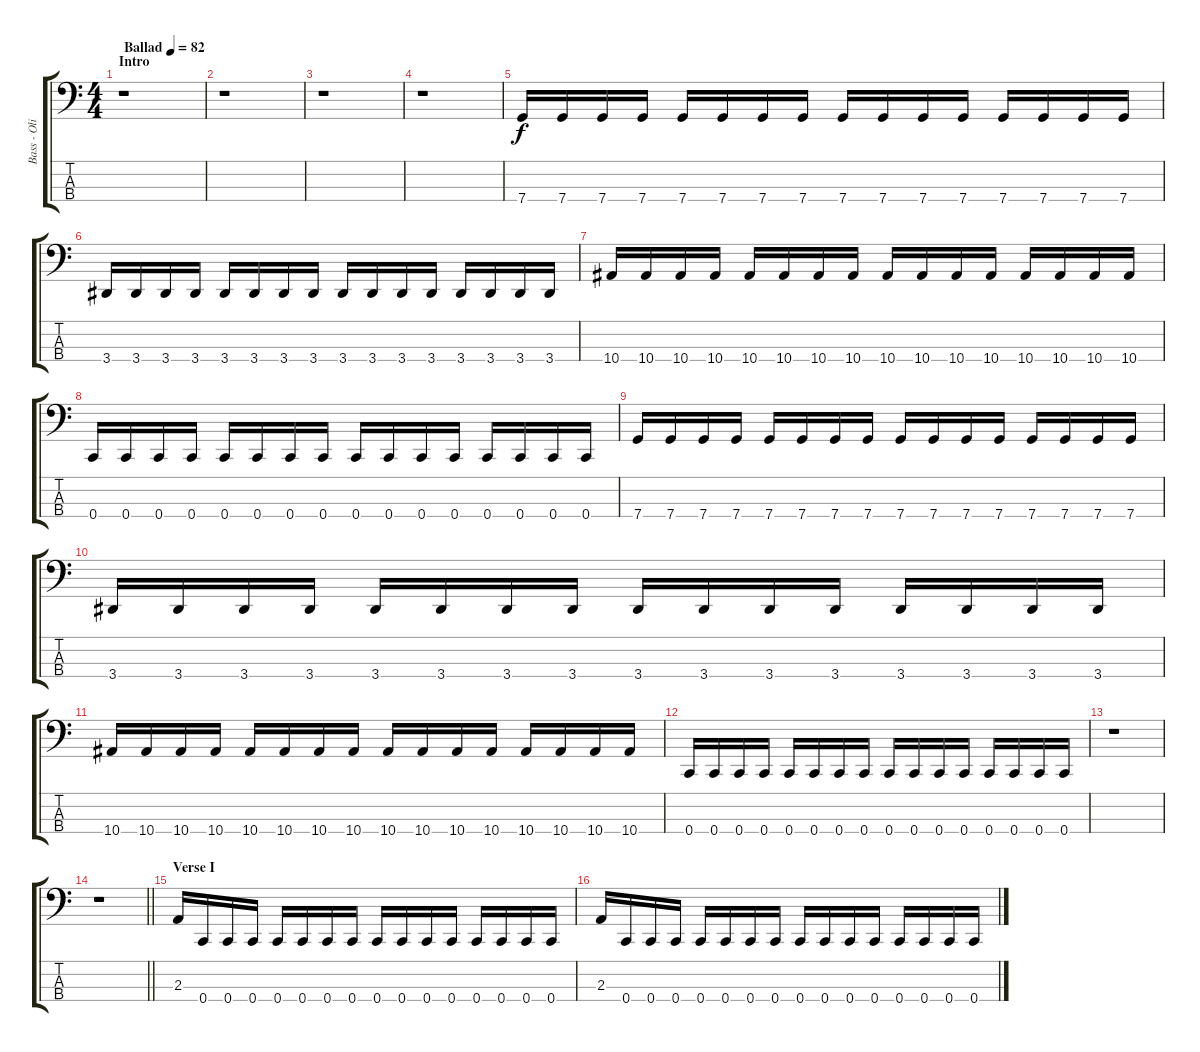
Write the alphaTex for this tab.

\track ("Bass - Oliver Riedel" "Bass - Oli") {instrument electricbassfinger}
\staff {score tabs}
\tuning (F2 C2 G1 C1) {hide}
\ts (4 4)
\section ("" "Intro")
\tempo (82 "Ballad")
\clef f4
\ks c
r.1{dy f instrument electricbassfinger} |
r.1 |
r.1 |
r.1 |
7.4.16 7.4.16 7.4.16 7.4.16 7.4.16 7.4.16 7.4.16 7.4.16 7.4.16 7.4.16 7.4.16 7.4.16 7.4.16 7.4.16 7.4.16 7.4.16 |
3.4.16 3.4.16 3.4.16 3.4.16 3.4.16 3.4.16 3.4.16 3.4.16 3.4.16 3.4.16 3.4.16 3.4.16 3.4.16 3.4.16 3.4.16 3.4.16 |
10.4.16 10.4.16 10.4.16 10.4.16 10.4.16 10.4.16 10.4.16 10.4.16 10.4.16 10.4.16 10.4.16 10.4.16 10.4.16 10.4.16 10.4.16 10.4.16 |
0.4.16 0.4.16 0.4.16 0.4.16 0.4.16 0.4.16 0.4.16 0.4.16 0.4.16 0.4.16 0.4.16 0.4.16 0.4.16 0.4.16 0.4.16 0.4.16 |
7.4.16 7.4.16 7.4.16 7.4.16 7.4.16 7.4.16 7.4.16 7.4.16 7.4.16 7.4.16 7.4.16 7.4.16 7.4.16 7.4.16 7.4.16 7.4.16 |
3.4.16 3.4.16 3.4.16 3.4.16 3.4.16 3.4.16 3.4.16 3.4.16 3.4.16 3.4.16 3.4.16 3.4.16 3.4.16 3.4.16 3.4.16 3.4.16 |
10.4.16 10.4.16 10.4.16 10.4.16 10.4.16 10.4.16 10.4.16 10.4.16 10.4.16 10.4.16 10.4.16 10.4.16 10.4.16 10.4.16 10.4.16 10.4.16 |
0.4.16 0.4.16 0.4.16 0.4.16 0.4.16 0.4.16 0.4.16 0.4.16 0.4.16 0.4.16 0.4.16 0.4.16 0.4.16 0.4.16 0.4.16 0.4.16 |
r.1 |
\barLineRight lightlight
r.1 |
\section ("" "Verse I")
2.3.16 0.4.16 0.4.16 0.4.16 0.4.16 0.4.16 0.4.16 0.4.16 0.4.16 0.4.16 0.4.16 0.4.16 0.4.16 0.4.16 0.4.16 0.4.16 |
2.3.16 0.4.16 0.4.16 0.4.16 0.4.16 0.4.16 0.4.16 0.4.16 0.4.16 0.4.16 0.4.16 0.4.16 0.4.16 0.4.16 0.4.16 0.4.16
